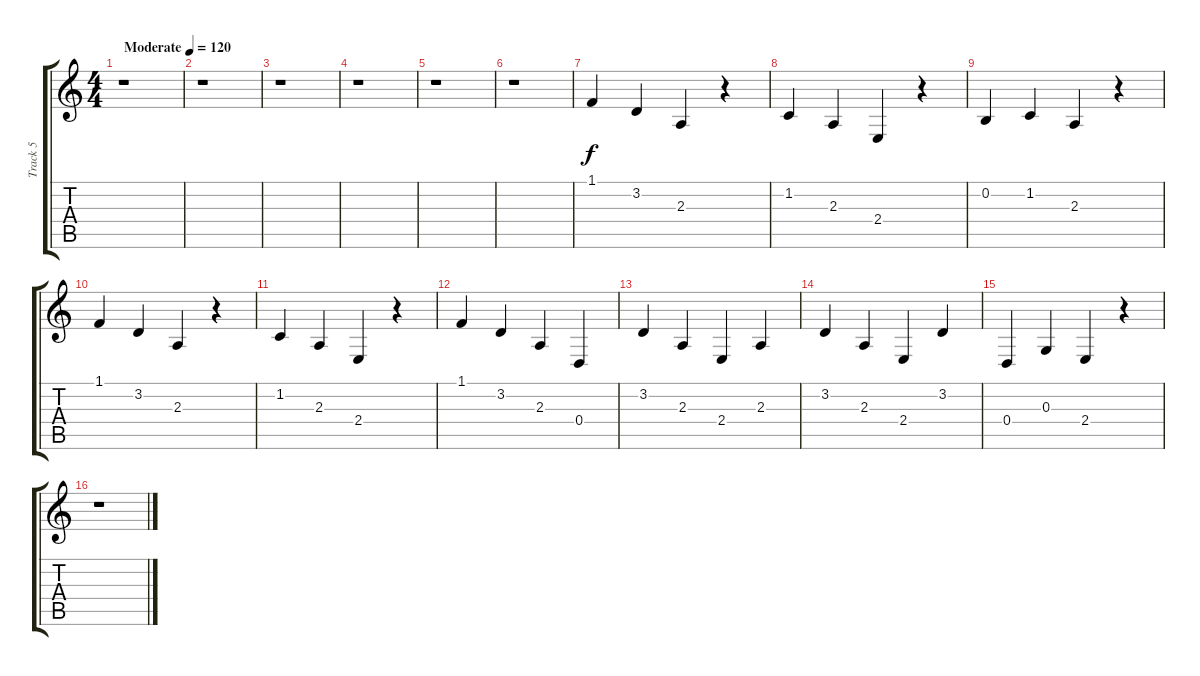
\track ("Track 5" "Track 5") {instrument tremolostrings}
\staff {score tabs}
\tuning (E4 B3 G3 D3 A2 E2) {hide}
\ts (4 4)
\tempo (120 "Moderate")
\clef g2
\ks c
r.1{dy f instrument tremolostrings} |
r.1 |
r.1 |
r.1 |
r.1 |
r.1 |
1.1.4 3.2.4 2.3.4 r.4 |
1.2.4 2.3.4 2.4.4 r.4 |
0.2.4 1.2.4 2.3.4 r.4 |
1.1.4 3.2.4 2.3.4 r.4 |
1.2.4 2.3.4 2.4.4 r.4 |
1.1.4 3.2.4 2.3.4 0.4.4 |
3.2.4 2.3.4 2.4.4 2.3.4 |
3.2.4 2.3.4 2.4.4 3.2.4 |
0.4.4 0.3.4 2.4.4 r.4 |
r.1
